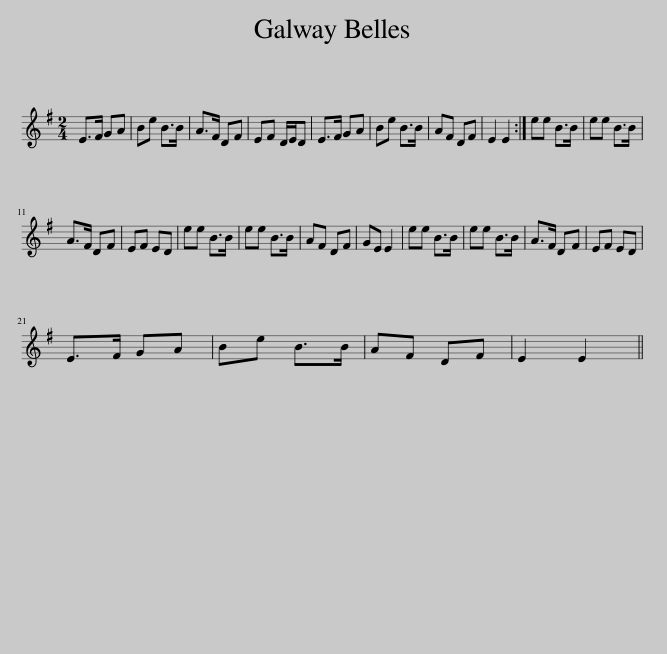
X:1
L:1/8
M:2/4
I:linebreak $
K:Emin
V:1 treble
V:1
 E>F GA | Be B>B | A>F DF | EF D/E/D | E>F GA | %5
 Be B>B | AF DF | E2 E2 :| ee B>B | ee B>B |$ %10
 A>F DF | EF ED | ee B>B | ee B>B | AF DF | %15
 GE E2 | ee B>B | ee B>B | A>F DF | EF ED |$ %20
 E>F GA | Be B>B | AF DF | E2 E2 || %24
